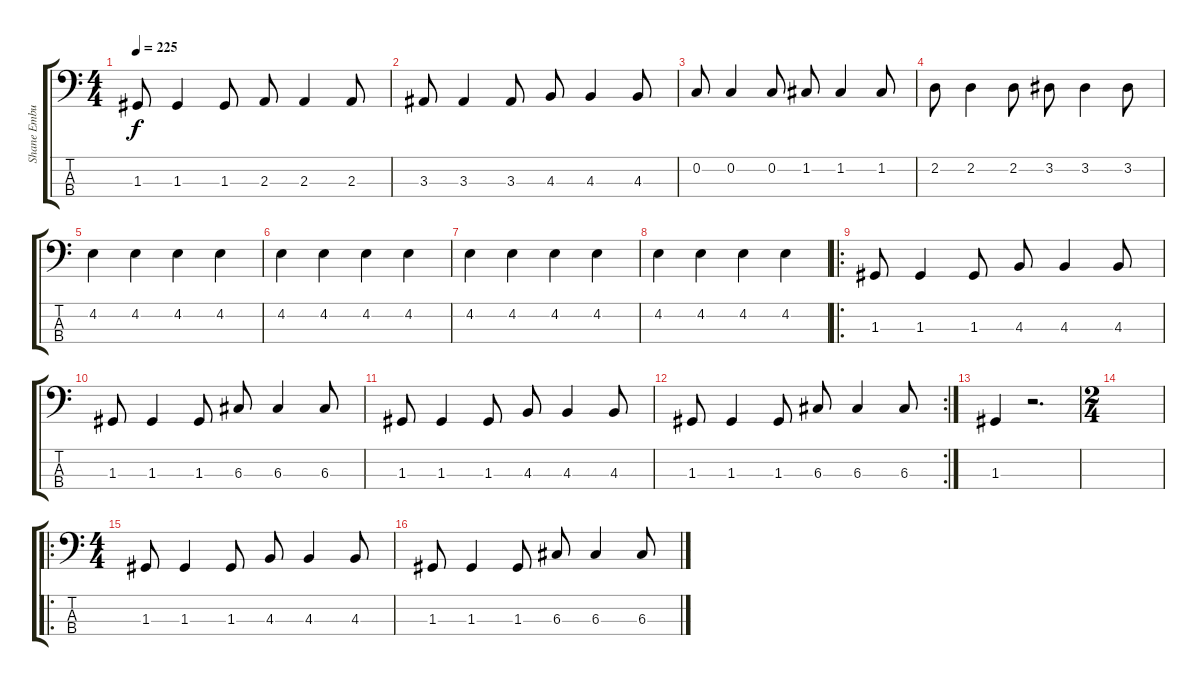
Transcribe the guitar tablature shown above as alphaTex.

\track ("Shane Embury - Bass" "Shane Embu") {instrument electricbasspick}
\staff {score tabs}
\tuning (F2 C2 G1 D1) {hide}
\ts (4 4)
\tempo 225
\clef f4
\ks c
1.3.8{dy f} 1.3.4 1.3.8 2.3.8 2.3.4 2.3.8 |
3.3.8 3.3.4 3.3.8 4.3.8 4.3.4 4.3.8 |
0.2.8 0.2.4 0.2.8 1.2.8 1.2.4 1.2.8 |
2.2.8 2.2.4 2.2.8 3.2.8 3.2.4 3.2.8 |
4.2.4 4.2.4 4.2.4 4.2.4 |
4.2.4 4.2.4 4.2.4 4.2.4 |
4.2.4 4.2.4 4.2.4 4.2.4 |
4.2.4 4.2.4 4.2.4 4.2.4 |
\ro
1.3.8 1.3.4 1.3.8 4.3.8 4.3.4 4.3.8 |
1.3.8 1.3.4 1.3.8 6.3.8 6.3.4 6.3.8 |
1.3.8 1.3.4 1.3.8 4.3.8 4.3.4 4.3.8 |
\rc 2
1.3.8 1.3.4 1.3.8 6.3.8 6.3.4 6.3.8 |
1.3.4 r.2{d} |
\ts (2 4)
|
\ro
\ts (4 4)
1.3.8 1.3.4 1.3.8 4.3.8 4.3.4 4.3.8 |
1.3.8 1.3.4 1.3.8 6.3.8 6.3.4 6.3.8
